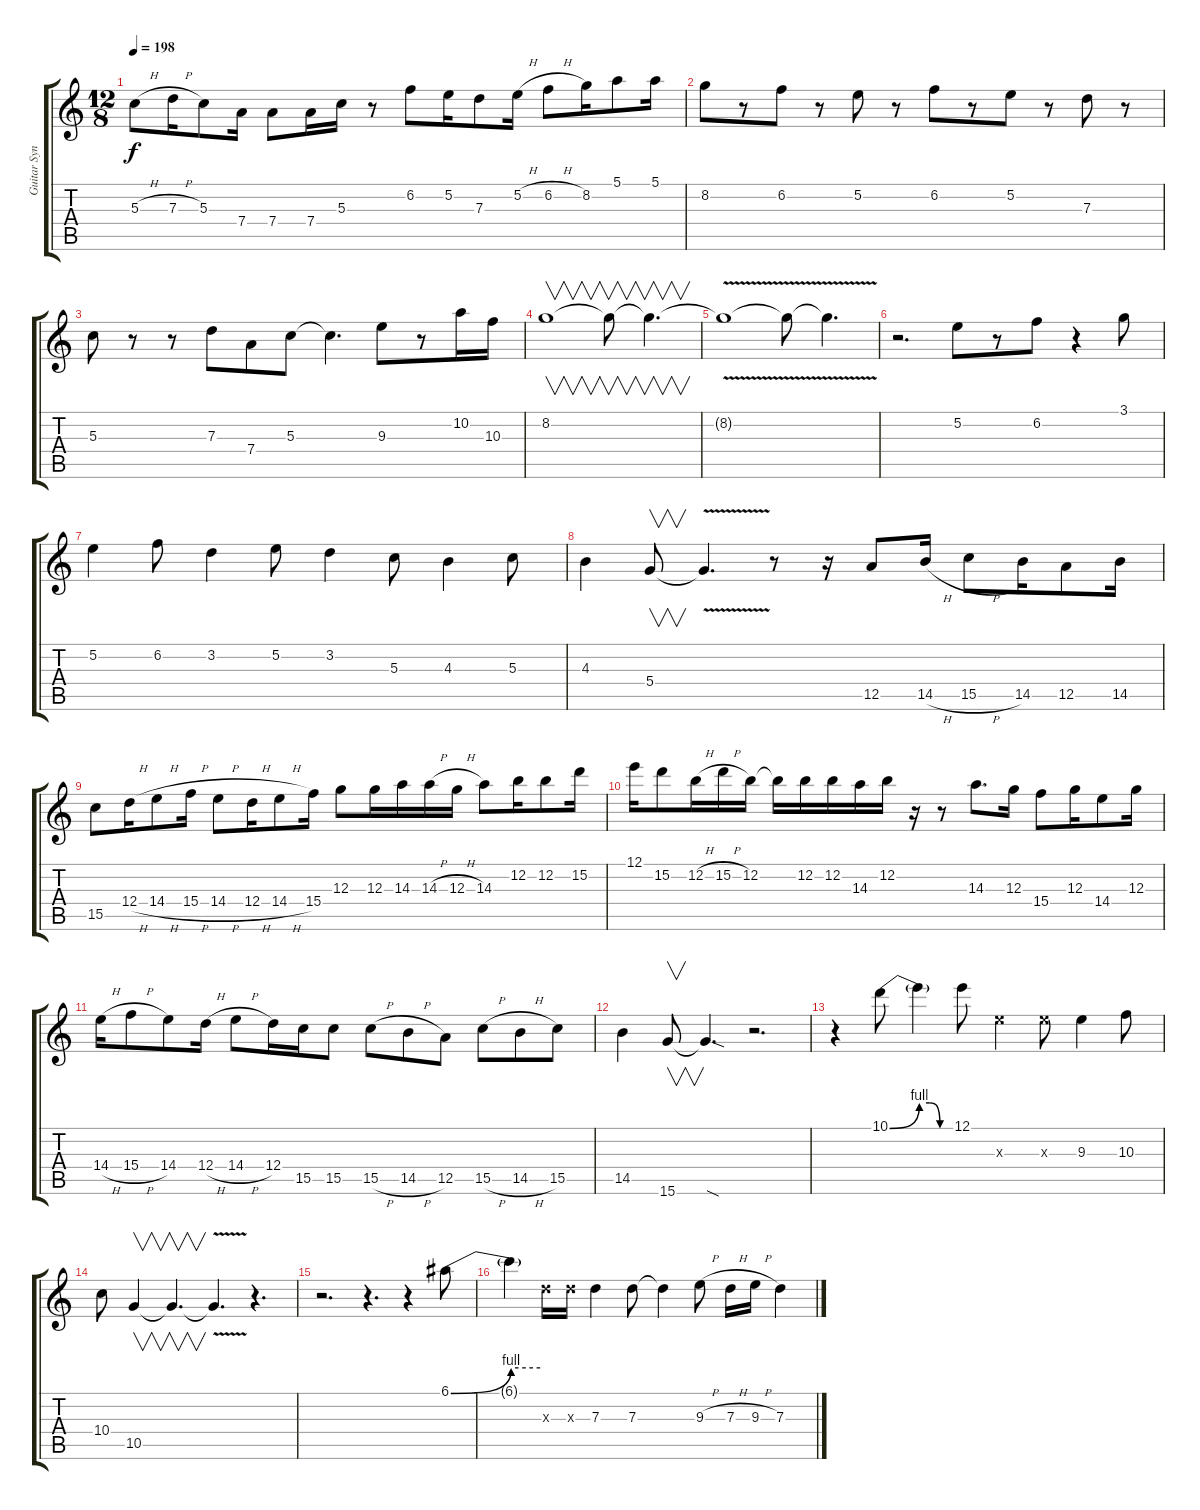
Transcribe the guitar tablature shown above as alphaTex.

\track ("Guitar Synth" "Guitar Syn") {instrument distortionguitar}
\staff {score tabs}
\tuning (E4 B3 G3 D3 A2 E2) {hide}
\ts (12 8)
\tempo 198
\clef g2
\ks c
5.3{h}.8{dy f} 7.3{h}.16 5.3.8 7.4.16 7.4.8 7.4.16 5.3.16 r.8 6.2.8 5.2.16 7.3.8 5.2{h}.16 6.2{h}.8 8.2.16 5.1.8 5.1.16 |
8.2.8 r.8 6.2.8 r.8 5.2.8 r.8 6.2.8 r.8 5.2.8 r.8 7.3.8 r.8 |
5.3.8 r.8 r.8 7.3.8 7.4.8 5.3.8 5.3{t}.4{d} 9.3.8 r.8 10.2.16 10.3.16 |
8.2.1{v} 8.2{t}.8{v} 8.2{t}.4{v d} |
8.2{v t}.1 8.2{v t}.8 8.2{v t}.4{d} |
r.2{d} 5.2.8 r.8 6.2.8 r.4 3.1.8 |
5.2.4 6.2.8 3.2.4 5.2.8 3.2.4 5.3.8 4.3.4 5.3.8 |
4.3.4 5.4.8{v} 5.4{v t}.4{d} r.8 r.16 12.5.8 14.5{h}.16 15.5{h}.8 14.5.16 12.5.8 14.5.16 |
15.5.8 12.4{h}.16 14.4{h}.8 15.4{h}.16 14.4{h}.8 12.4{h}.16 14.4{h}.8 15.4.16 12.3.8 12.3.16 14.3.16 14.3{h}.16 12.3{h}.16 14.3.8 12.2.16 12.2.8 15.2.16 |
12.1.16 15.2.8 12.2{h}.16 15.2{h}.16 12.2.16 12.2{t}.16 12.2.16 12.2.16 14.3.16 12.2.16 r.16 r.8 14.3.8{d} 12.3.16 15.4.8 12.3.16 14.4.8 12.3.16 |
14.4{h}.16 15.4{h}.8 14.4.8 12.4{h}.16 14.4{h}.8 12.4.16 15.5.16 15.5.8 15.5{h}.8 14.5{h}.8 12.5.8 15.5{h}.8 14.5{h}.8 15.5.8 |
14.5.4 15.6.8{v} 15.6{sod t}.4{d} r.2{d} |
r.4 10.1{be (bend 0 0 60 4)}.8 10.1{be (custom 0 4 20 4 40 0 60 0) t}.4 12.1.8 9.3{x}.4 9.3{x}.8 9.3.4 10.3.8 |
10.4.8 10.5.4{v} 10.5{t}.4{v d} 10.5{v t}.4{d} r.4{d} |
r.2{d} r.4{d} r.4 6.1{be (bend 0 0 60 4)}.8 |
6.1{be (hold 0 4 60 4) t}.4 7.3{x}.16 7.3{x}.16 7.3.4 7.3.8 7.3{t}.4 9.3{h}.8 7.3{h}.16 9.3{h}.16 7.3.4
